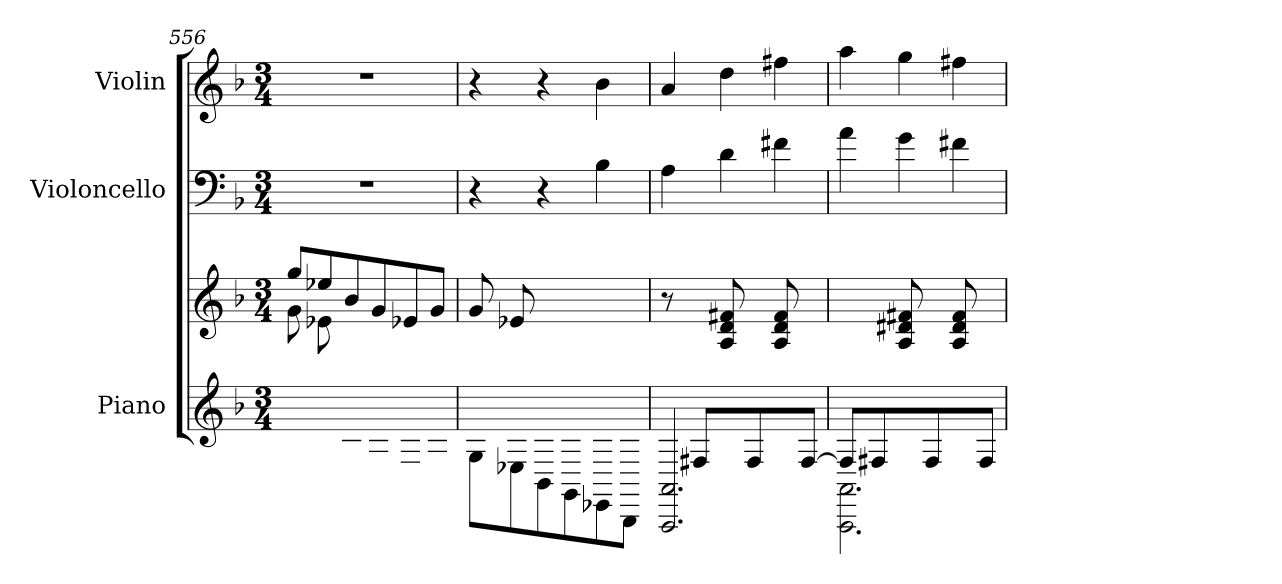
**kern	**kern	**kern	**kern
*part3	*part3	*part2	*part1
*staff4	*staff3	*staff2	*staff1
*I"Piano	*	*I"Violoncello	*I"Violin
*I'Pno	*	*I'Vc	*I'Vln
*clefG2	*clefG2	*clefF4	*clefG2
*k[b-]	*k[b-]	*k[b-]	*k[b-]
*M3/4	*M3/4	*M3/4	*M3/4
=556	=556	=556	=556
*	*^	*	*
4ryy	8gg/L	8g\L	2.r	2.r
.	8ee-X/	8e-X\	.	.
8B-\	8b-/	2ryy	.	.
8G\	8g/	.	.	.
8E-X\	8e-X/	.	.	.
8G\J	8g/J	.	.	.
*	*v	*v	*	*
=557	=557	=557	=557
*^	*	*	*
4ryy	8G\L	8g/L	4r	4r
.	8E-X\	8e-X/	.	.
8B-/	8BB-\	2ryy	4r	4r
8G/	8GG\	.	.	.
8E-X/	8EE-X\	.	4B-\	4b-\
8BB-/J	8BBB-\J	.	.	.
!!LO:LB:g=z
=558	=558	=558	=558	=558
8ryy	2.AAA/ 2.AA/	8r	4A\	4a/
8F#X/L	.	8ryy	.	.
8ryy	.	8A/ 8d/ 8f#X/	4d\	4dd\
8F#/	.	8ryy	.	.
8ryy	.	8A/ 8d/ 8f#/	4f#X\	4ff#X\
[8F#/J	.	8ryy	.	.
=559	=559	=559	=559	=559
8F#/L]	2.AAA\ 2.AA\	4ryy	4a\	4aa\
8F#X/	.	.	.	.
8ryy	.	8A/ 8d#X/ 8f#X/	4g\	4gg\
8F#/	.	8ryy	.	.
8ryy	.	8A/ 8d#/ 8f#/	4f#X\	4ff#X\
8F#/J	.	8ryy	.	.
*v	*v	*	*	*
=	=	=	=
*-	*-	*-	*-
